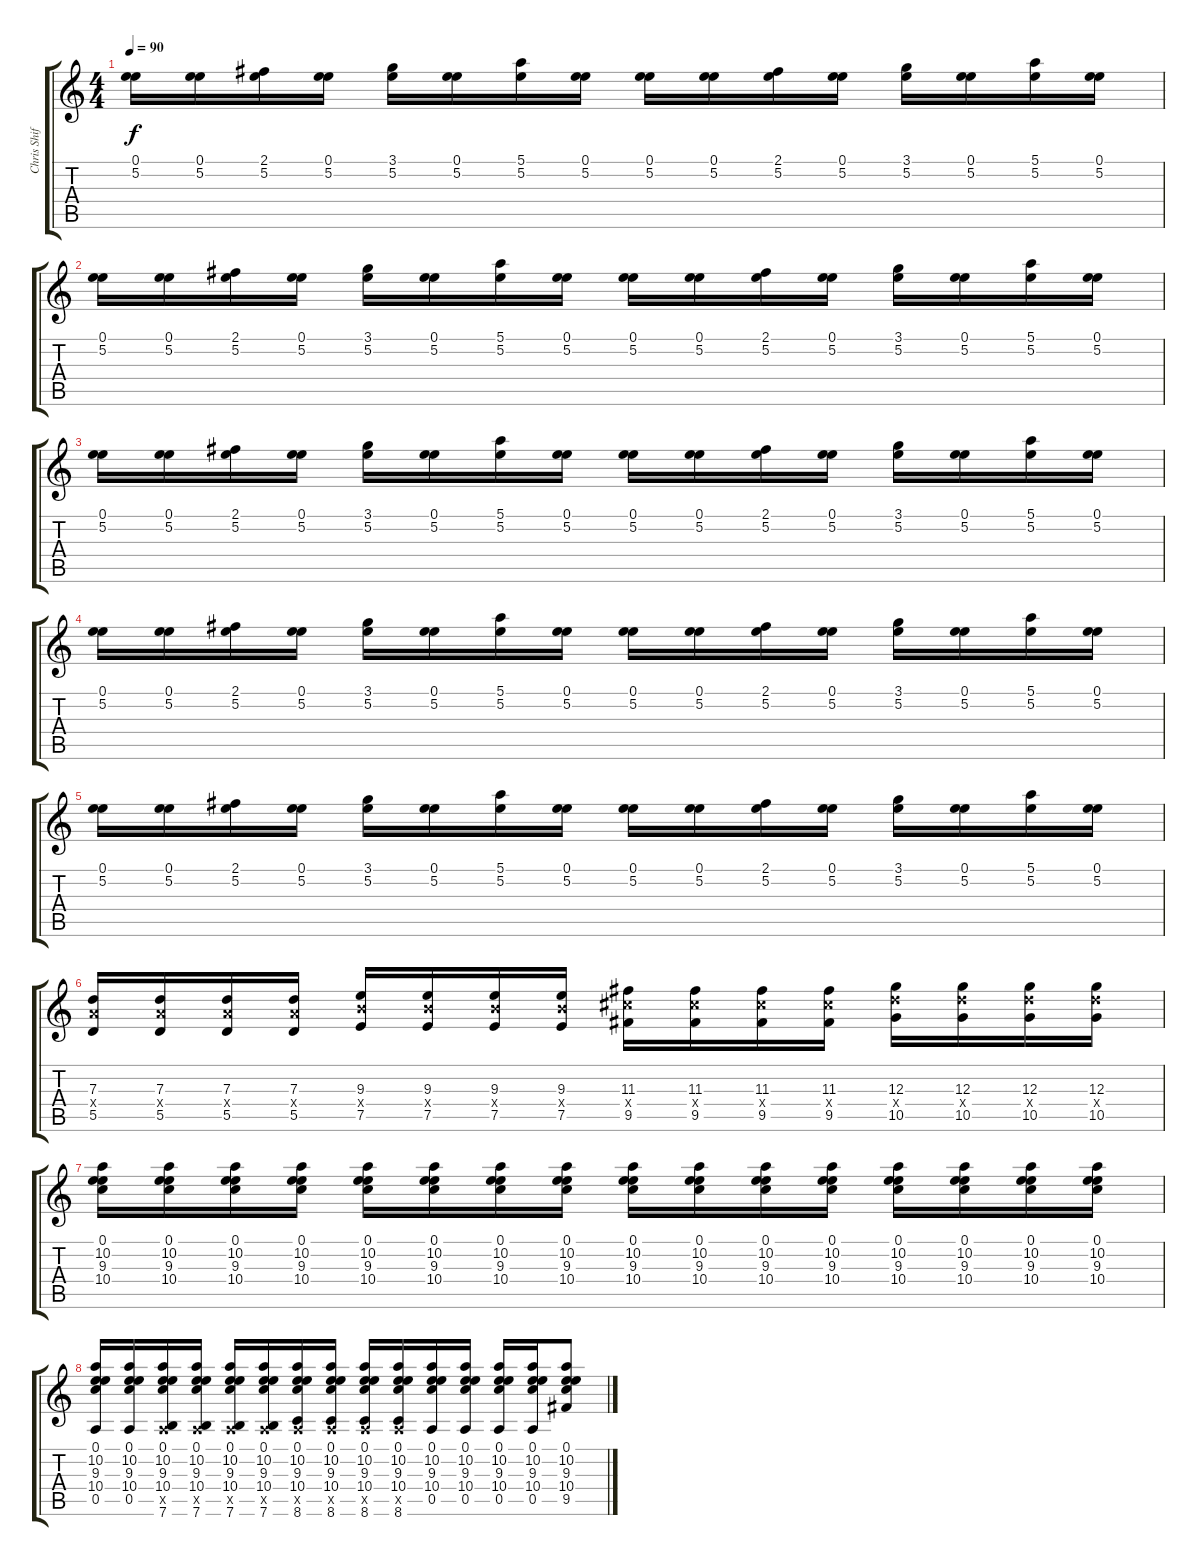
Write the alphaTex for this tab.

\track ("Chris Shifflet - Lead Guitar" "Chris Shif") {instrument electricguitarclean}
\staff {score tabs}
\tuning (E4 B3 G3 D3 A2 E2) {hide}
\ts (4 4)
\tempo 90
\clef g2
\ks c
(0.1 5.2).16{dy f} (0.1 5.2).16 (2.1 5.2).16 (0.1 5.2).16 (3.1 5.2).16 (0.1 5.2).16 (5.1 5.2).16 (0.1 5.2).16 (0.1 5.2).16 (0.1 5.2).16 (2.1 5.2).16 (0.1 5.2).16 (3.1 5.2).16 (0.1 5.2).16 (5.1 5.2).16 (0.1 5.2).16 |
(0.1 5.2).16 (0.1 5.2).16 (2.1 5.2).16 (0.1 5.2).16 (3.1 5.2).16 (0.1 5.2).16 (5.1 5.2).16 (0.1 5.2).16 (0.1 5.2).16 (0.1 5.2).16 (2.1 5.2).16 (0.1 5.2).16 (3.1 5.2).16 (0.1 5.2).16 (5.1 5.2).16 (0.1 5.2).16 |
(0.1 5.2).16 (0.1 5.2).16 (2.1 5.2).16 (0.1 5.2).16 (3.1 5.2).16 (0.1 5.2).16 (5.1 5.2).16 (0.1 5.2).16 (0.1 5.2).16 (0.1 5.2).16 (2.1 5.2).16 (0.1 5.2).16 (3.1 5.2).16 (0.1 5.2).16 (5.1 5.2).16 (0.1 5.2).16 |
(0.1 5.2).16 (0.1 5.2).16 (2.1 5.2).16 (0.1 5.2).16 (3.1 5.2).16 (0.1 5.2).16 (5.1 5.2).16 (0.1 5.2).16 (0.1 5.2).16 (0.1 5.2).16 (2.1 5.2).16 (0.1 5.2).16 (3.1 5.2).16 (0.1 5.2).16 (5.1 5.2).16 (0.1 5.2).16 |
(0.1 5.2).16 (0.1 5.2).16 (2.1 5.2).16 (0.1 5.2).16 (3.1 5.2).16 (0.1 5.2).16 (5.1 5.2).16 (0.1 5.2).16 (0.1 5.2).16 (0.1 5.2).16 (2.1 5.2).16 (0.1 5.2).16 (3.1 5.2).16 (0.1 5.2).16 (5.1 5.2).16 (0.1 5.2).16 |
(7.3 7.4{x} 5.5).16{volume 13} (7.3 7.4{x} 5.5).16 (7.3 7.4{x} 5.5).16 (7.3 7.4{x} 5.5).16 (9.3 9.4{x} 7.5).16 (9.3 9.4{x} 7.5).16 (9.3 9.4{x} 7.5).16 (9.3 9.4{x} 7.5).16 (11.3 11.4{x} 9.5).16 (11.3 11.4{x} 9.5).16 (11.3 11.4{x} 9.5).16 (11.3 11.4{x} 9.5).16 (12.3 12.4{x} 10.5).16 (12.3 12.4{x} 10.5).16 (12.3 12.4{x} 10.5).16 (12.3 12.4{x} 10.5).16 |
(0.1 10.2 9.3 10.4).16{volume 14} (0.1 10.2 9.3 10.4).16 (0.1 10.2 9.3 10.4).16 (0.1 10.2 9.3 10.4).16 (0.1 10.2 9.3 10.4).16 (0.1 10.2 9.3 10.4).16 (0.1 10.2 9.3 10.4).16 (0.1 10.2 9.3 10.4).16 (0.1 10.2 9.3 10.4).16 (0.1 10.2 9.3 10.4).16 (0.1 10.2 9.3 10.4).16 (0.1 10.2 9.3 10.4).16 (0.1 10.2 9.3 10.4).16 (0.1 10.2 9.3 10.4).16 (0.1 10.2 9.3 10.4).16 (0.1 10.2 9.3 10.4).16 |
(0.1 10.2 9.3 10.4 0.5).16 (0.1 10.2 9.3 10.4 0.5).16 (0.1 10.2 9.3 10.4 0.5{x} 7.6).16 (0.1 10.2 9.3 10.4 0.5{x} 7.6).16 (0.1 10.2 9.3 10.4 0.5{x} 7.6).16 (0.1 10.2 9.3 10.4 0.5{x} 7.6).16 (0.1 10.2 9.3 10.4 0.5{x} 8.6).16 (0.1 10.2 9.3 10.4 0.5{x} 8.6).16 (0.1 10.2 9.3 10.4 0.5{x} 8.6).16 (0.1 10.2 9.3 10.4 0.5{x} 8.6).16 (0.1 10.2 9.3 10.4 0.5).16 (0.1 10.2 9.3 10.4 0.5).16 (0.1 10.2 9.3 10.4 0.5).16 (0.1 10.2 9.3 10.4 0.5).16 (0.1 10.2 9.3 10.4 9.5).8
